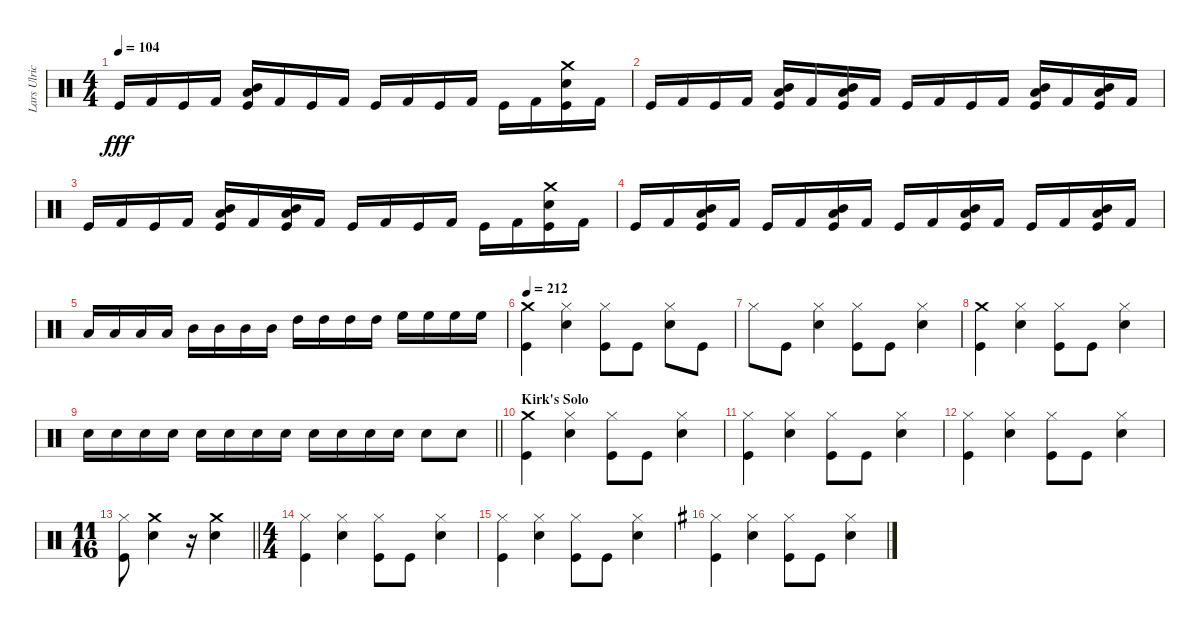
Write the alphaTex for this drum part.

\track ("Lars Ulrich" "Lars Ulric") {instrument percussion}
\staff {score}
\articulation defaults
\ts (4 4)
\tempo 104
\clef neutral
\ks c "Kick (hit)".16{dy fff} "Kick (hit) 2".16 "Kick (hit)".16 "Kick (hit) 2".16
("Kick (hit)" "Mid Tom (hit)" "Low Tom (hit)").16 "Kick (hit) 2".16 "Kick (hit)".16 "Kick (hit) 2".16 "Kick (hit)".16 "Kick (hit) 2".16 "Kick (hit)".16 "Kick (hit) 2".16 "Kick (hit)".16 "Kick (hit) 2".16 ("Snare (hit) 2" "Kick (hit)" "Crash medium (hit)").16 "Kick (hit) 2".16 |
"Kick (hit)".16 "Kick (hit) 2".16 "Kick (hit)".16 "Kick (hit) 2".16 ("Mid Tom (hit)" "Low Tom (hit)" "Kick (hit)").16 "Kick (hit) 2".16 ("Kick (hit)" "Mid Tom (hit)" "Low Tom (hit)").16 "Kick (hit) 2".16 "Kick (hit)".16 "Kick (hit) 2".16 "Kick (hit)".16 "Kick (hit) 2".16 ("Kick (hit)" "Mid Tom (hit)" "Low Tom (hit)").16 "Kick (hit) 2".16 ("Low Tom (hit)" "Mid Tom (hit)" "Kick (hit)").16 "Kick (hit) 2".16 |
"Kick (hit)".16 "Kick (hit) 2".16 "Kick (hit)".16 "Kick (hit) 2".16 ("Kick (hit)" "Mid Tom (hit)" "Low Tom (hit)").16 "Kick (hit) 2".16 ("Kick (hit)" "Low Tom (hit)" "Mid Tom (hit)").16 "Kick (hit) 2".16 "Kick (hit)".16 "Kick (hit) 2".16 "Kick (hit)".16 "Kick (hit) 2".16 "Kick (hit)".16 "Kick (hit) 2".16 ("Kick (hit)" "Crash medium (hit)" "Snare (hit) 2").16 "Kick (hit) 2".16 |
"Kick (hit)".16 "Kick (hit) 2".16 ("Kick (hit)" "Mid Tom (hit)" "Low Tom (hit)").16 "Kick (hit) 2".16 "Kick (hit)".16 "Kick (hit) 2".16 ("Kick (hit)" "Low Tom (hit)" "Mid Tom (hit)").16 "Kick (hit) 2".16 "Kick (hit)".16 "Kick (hit) 2".16 ("Low Tom (hit)" "Mid Tom (hit)" "Kick (hit)").16 "Kick (hit) 2".16 "Kick (hit)".16 "Kick (hit) 2".16 ("Mid Tom (hit)" "Low Tom (hit)" "Kick (hit)").16 "Kick (hit) 2".16 |
"Low Tom (hit)".16 "Low Tom (hit)".16 "Low Tom (hit)".16 "Low Tom (hit)".16 "Mid Tom (hit)".16 "Mid Tom (hit)".16 "Mid Tom (hit)".16 "Mid Tom (hit)".16 "High Tom (hit)".16 "High Tom (hit)".16 "High Tom (hit)".16 "High Tom (hit)".16 "High Floor Tom (hit)".16 "High Floor Tom (hit)".16 "High Floor Tom (hit)".16 "High Floor Tom (hit)".16 |
\tempo 212
("Kick (hit)" "Crash medium (hit)").4 ("Snare (hit) 2" "Hi-Hat (closed)").4 ("Kick (hit)" "Hi-Hat (closed)").8 "Kick (hit)".8 ("Hi-Hat (closed)" "Snare (hit) 2").8 "Kick (hit)".8 |
"Hi-Hat (closed)".8 "Kick (hit)".8 ("Snare (hit) 2" "Hi-Hat (closed)").4 ("Hi-Hat (closed)" "Kick (hit)").8 "Kick (hit)".8 ("Snare (hit) 2" "Hi-Hat (closed)").4 |
("Crash medium (hit)" "Kick (hit)").4 ("Snare (hit) 2" "Hi-Hat (closed)").4 ("Kick (hit)" "Hi-Hat (closed)").8 "Kick (hit)".8 ("Snare (hit) 2" "Hi-Hat (closed)").4 |
\barLineRight lightlight "Snare (hit) 2".16 "Snare (hit) 2".16 "Snare (hit) 2".16 "Snare (hit) 2".16 "Snare (hit) 2".16 "Snare (hit) 2".16 "Snare (hit) 2".16 "Snare (hit) 2".16 "Snare (hit) 2".16 "Snare (hit) 2".16 "Snare (hit) 2".16 "Snare (hit) 2".16 "Snare (hit) 2".8 "Snare (hit) 2".8
|
\section ("" "Kirk's Solo")
("Kick (hit)" "Crash medium (hit)").4 ("Snare (hit) 2" "Hi-Hat (closed)").4 ("Hi-Hat (closed)" "Kick (hit)").8 "Kick (hit)".8 ("Snare (hit) 2" "Hi-Hat (closed)").4 |
("Hi-Hat (closed)" "Kick (hit)").4 ("Snare (hit) 2" "Hi-Hat (closed)").4 ("Kick (hit)" "Hi-Hat (closed)").8 "Kick (hit)".8 ("Snare (hit) 2" "Hi-Hat (closed)").4 |
("Kick (hit)" "Hi-Hat (closed)").4 ("Snare (hit) 2" "Hi-Hat (closed)").4 ("Kick (hit)" "Hi-Hat (closed)").8 "Kick (hit)".8 ("Snare (hit) 2" "Hi-Hat (closed)").4 |
\ts (11 16)
\barLineRight lightlight
("Hi-Hat (closed)" "Kick (hit)").8 ("Snare (hit) 2" "Crash medium (hit)").4 r.16 ("Crash medium (hit)" "Snare (hit) 2").4 |
\ts (4 4)
("Hi-Hat (closed)" "Kick (hit)").4 ("Snare (hit) 2" "Hi-Hat (closed)").4 ("Kick (hit)" "Hi-Hat (closed)").8 "Kick (hit)".8 ("Snare (hit) 2" "Hi-Hat (closed)").4 |
("Kick (hit)" "Hi-Hat (closed)").4 ("Snare (hit) 2" "Hi-Hat (closed)").4 ("Hi-Hat (closed)" "Kick (hit)").8 "Kick (hit)".8 ("Snare (hit) 2" "Hi-Hat (closed)").4 |
\ks g
("Hi-Hat (closed)" "Kick (hit)").4 ("Snare (hit) 2" "Hi-Hat (closed)").4 ("Kick (hit)" "Hi-Hat (closed)").8 "Kick (hit)".8 ("Hi-Hat (closed)" "Snare (hit) 2").4
